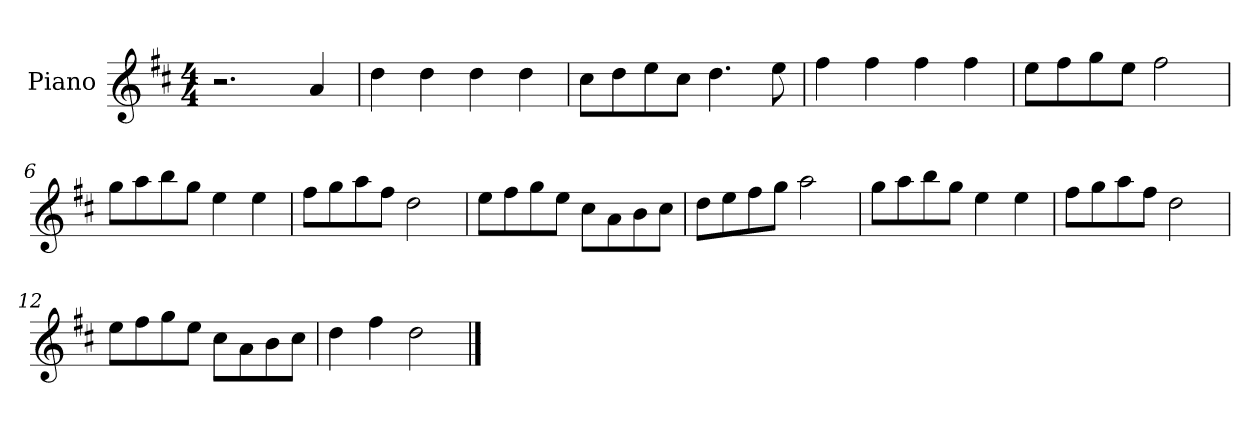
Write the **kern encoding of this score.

**kern
*part1
*staff1
*I"Piano
*I'Pno
*clefG2
*k[f#c#]
*M4/4
=1
2.r
4a/
=2
4dd\
4dd\
4dd\
4dd\
=3
8cc#\L
8dd\
8ee\
8cc#\J
4.dd\
8ee\
=4
4ff#\
4ff#\
4ff#\
4ff#\
=5
8ee\L
8ff#\
8gg\
8ee\J
2ff#\
=6
8gg\L
8aa\
8bb\
8gg\J
4ee\
4ee\
=7
8ff#\L
8gg\
8aa\
8ff#\J
2dd\
=8
8ee\L
8ff#\
8gg\
8ee\J
8cc#\L
8a\
8b\
8cc#\J
=9
8dd\L
8ee\
8ff#\
8gg\J
2aa\
=10
8gg\L
8aa\
8bb\
8gg\J
4ee\
4ee\
=11
8ff#\L
8gg\
8aa\
8ff#\J
2dd\
=12
8ee\L
8ff#\
8gg\
8ee\J
8cc#\L
8a\
8b\
8cc#\J
=13
4dd\
4ff#\
2dd\
==
*-
